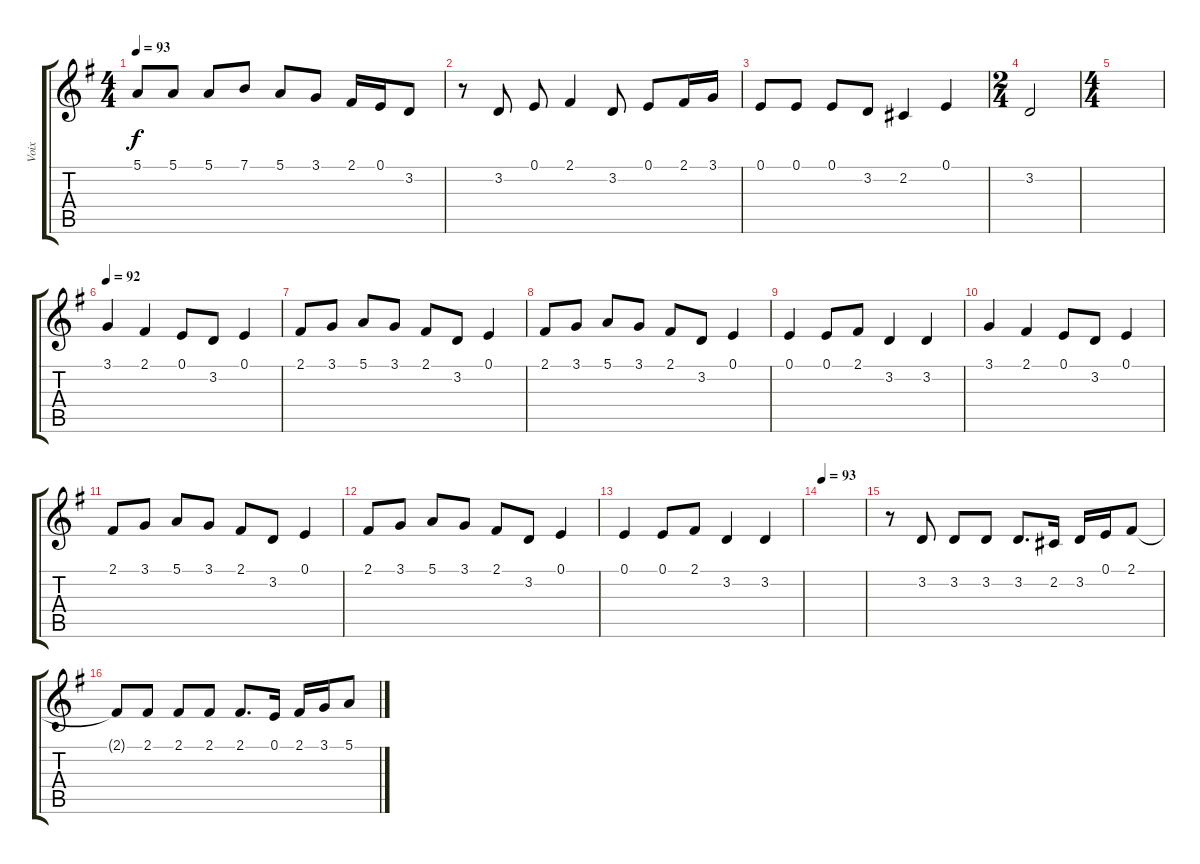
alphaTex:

\track ("Voix" "Voix") {instrument lead2sawtooth}
\staff {score tabs}
\tuning (E4 B3 G3 D3 A2 E2) {hide}
\ts (4 4)
\tempo 93
\clef g2
\ks g
5.1.8{dy f} 5.1.8 5.1.8 7.1.8 5.1.8 3.1.8 2.1.16 0.1.16 3.2.8 |
r.8 3.2.8 0.1.8 2.1.4 3.2.8 0.1.8 2.1.16 3.1.16 |
0.1.8 0.1.8 0.1.8 3.2.8 2.2.4 0.1.4 |
\ts (2 4)
3.2.2 |
\ts (4 4)
|
\tempo 92
3.1.4 2.1.4 0.1.8 3.2.8 0.1.4 |
2.1.8 3.1.8 5.1.8 3.1.8 2.1.8 3.2.8 0.1.4 |
2.1.8 3.1.8 5.1.8 3.1.8 2.1.8 3.2.8 0.1.4 |
0.1.4 0.1.8 2.1.8 3.2.4 3.2.4 |
3.1.4 2.1.4 0.1.8 3.2.8 0.1.4 |
2.1.8 3.1.8 5.1.8 3.1.8 2.1.8 3.2.8 0.1.4 |
2.1.8 3.1.8 5.1.8 3.1.8 2.1.8 3.2.8 0.1.4 |
0.1.4 0.1.8 2.1.8 3.2.4 3.2.4 |
\tempo 93
|
r.8 3.2.8 3.2.8 3.2.8 3.2.8{d} 2.2.16 3.2.16 0.1.16 2.1.8 |
2.1{t}.8 2.1.8 2.1.8 2.1.8 2.1.8{d} 0.1.16 2.1.16 3.1.16 5.1.8
